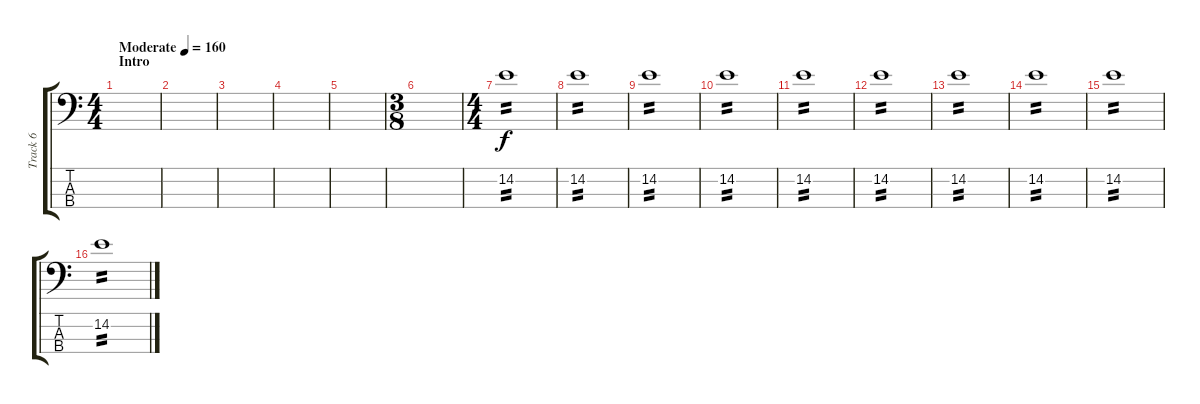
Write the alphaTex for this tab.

\track ("Track 6" "Track 6") {instrument electricbassfinger}
\staff {score tabs}
\tuning (G2 D2 A1 E1) {hide}
\ts (4 4)
\section ("" "Intro")
\tempo (160 "Moderate")
\clef f4
\ks c
|
|
|
|
|
\ts (3 8)
|
\ts (4 4)
14.2.1{tp 2} |
14.2.1{tp 2} |
14.2.1{tp 2} |
14.2.1{tp 2} |
14.2.1{tp 2} |
14.2.1{tp 2} |
14.2.1{tp 2} |
14.2.1{tp 2} |
14.2.1{tp 2} |
14.2.1{tp 2}
